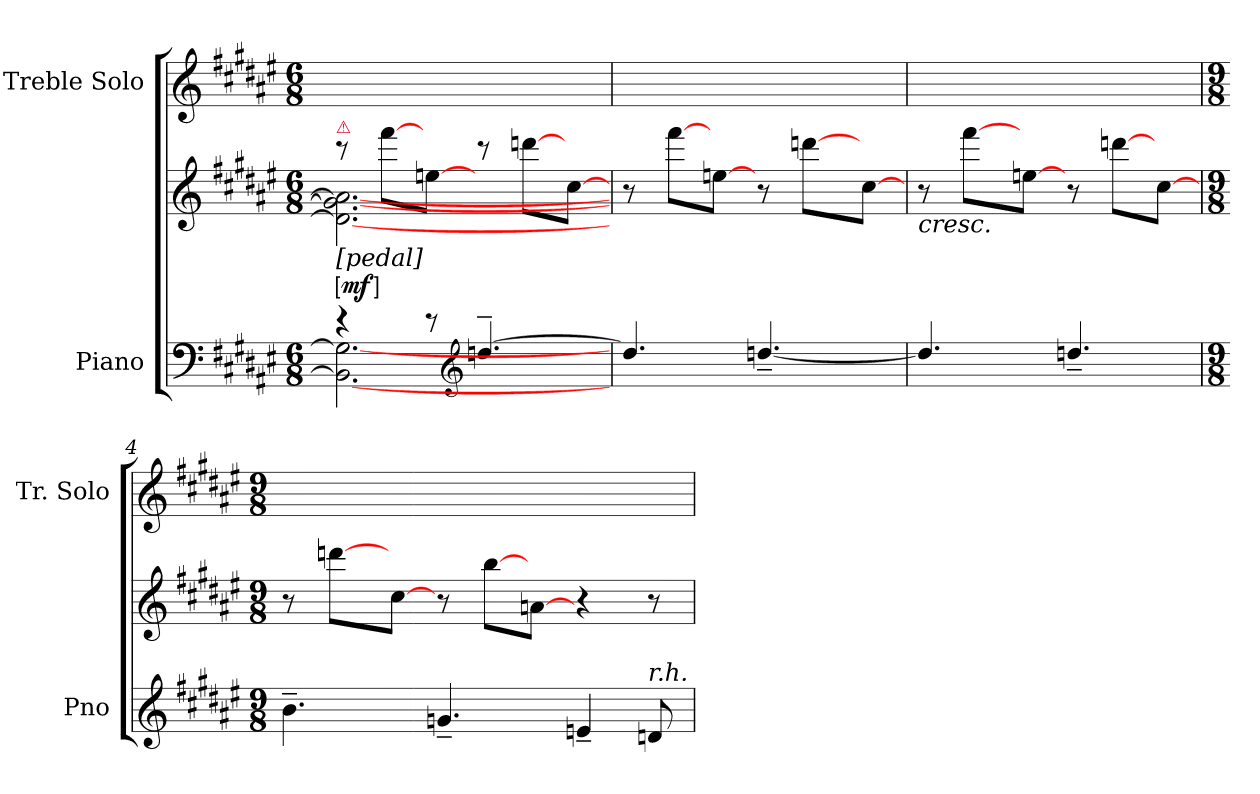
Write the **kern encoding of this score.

**kern	**kern	**dynam	**kern
*part2	*part2	*part2	*part1
*staff3	*staff2	*staff2/3	*staff1
*I"Piano	*	*	*I"Treble Solo
*I'Pno	*	*	*I'Tr. Solo
*clefF4	*clefG2	*	*clefG2
*k[f#c#g#d#a#e#]	*k[f#c#g#d#a#e#]	*	*k[f#c#g#d#a#e#]
*F#:	*F#:	*	*F#:
*M6/8	*M6/8	*	*M6/8
=1	=1	=1	=1
*^	*^	*	*
!	!	!LO:TX:b:Bi:t=[pedal]	!	!	!
!	!	!LO:TX:a:color=crimson:t=⚠	!	!	!
!	!	!	!	!LO:DY:ed=brack	!
4r	2.BB_ 2.Gn_	8r	2.dn_ 2.gn_ 2.an_	mf	2.ryy
.	.	[8fff#L	.	.	.
8r	.	[8een\J	.	.	.
*clefG2	*	*	*	*	*
[4.ddn~	.	8r	.	.	.
.	.	[8dddnL	.	.	.
.	.	[8cc#\J	.	.	.
*v	*v	*	*	*	*
*	*v	*v	*	*
=2	=2	=2	=2
4.ddn/]	8r	.	4ryy
.	[8fff#L	.	.
.	[8eenJ	.	8ryy
[4.ddn~/	8r	.	16%3ryy
.	[8dddnL	.	.
.	.	.	16%3ryy
.	[8cc#J	.	.
=3	=3	=3	=3
!	!LO:TX:b:i:t=cresc.	!	!
4.dd/]	8r	.	16%3ryy
.	[8fff#L	.	.
.	.	.	16%3ryy
.	[8eenJ	.	.
4.ddn~/	8r	.	4.ryy
.	[8dddnL	.	.
.	[8cc#J	.	.
=4	=4	=4	=4
*M9/8	*M9/8	*	*M9/8
4.b~	8r	.	16%3ryy
.	[8dddnL	.	.
.	.	.	16%3ryy
.	[8cc#J	.	.
4.gn~	8r	.	2.ryy
.	[8bbL	.	.
.	[8anJ	.	.
4en~	4r	.	.
!LO:TX:a:i:t=r.h.	!	!	!
8dn	8r	.	.
=	=	=	=
*-	*-	*-	*-
